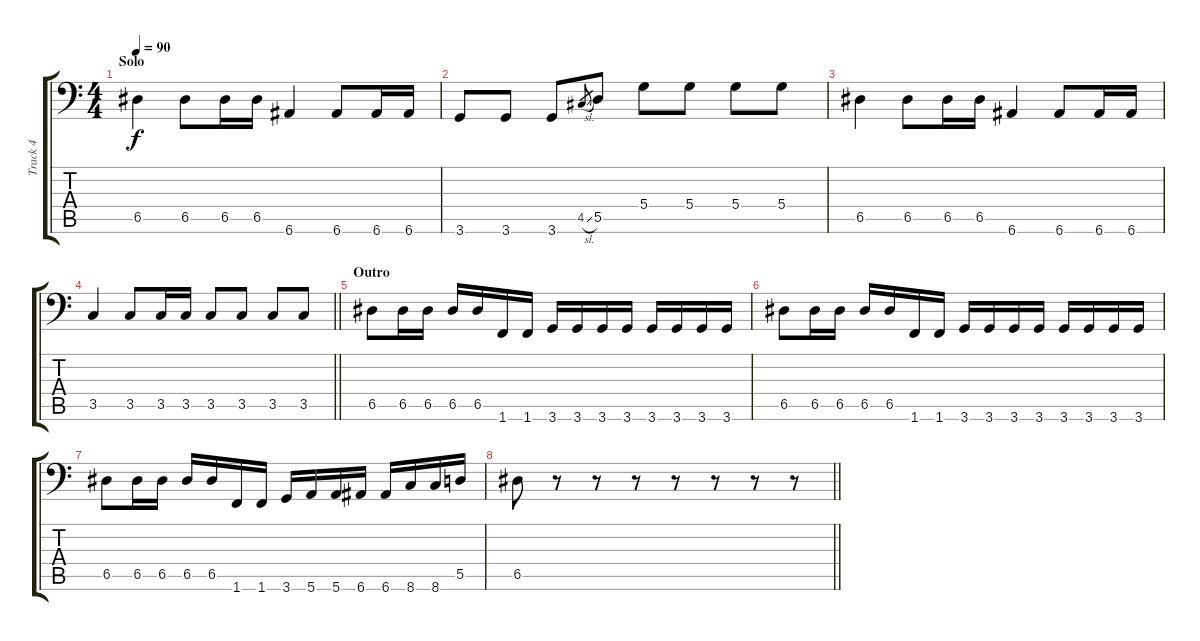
\track ("Track 4" "Track 4") {instrument electricbassfinger}
\staff {score tabs}
\tuning (E3 B2 G2 D2 A1 E1) {hide}
\ts (4 4)
\section ("" "Solo")
\tempo 90
\clef f4
\ks c
6.5.4{dy f} 6.5.8 6.5.16 6.5.16 6.6.4 6.6.8 6.6.16 6.6.16 |
3.6.8 3.6.8 3.6.8 4.5{sl}.8{gr} 5.5.8 5.4.8 5.4.8 5.4.8 5.4.8 |
6.5.4 6.5.8 6.5.16 6.5.16 6.6.4 6.6.8 6.6.16 6.6.16 |
\barLineRight lightlight
3.5.4 3.5.8 3.5.16 3.5.16 3.5.8 3.5.8 3.5.8 3.5.8 |
\section ("" "Outro")
6.5.8 6.5.16 6.5.16 6.5.16 6.5.16 1.6.16 1.6.16 3.6.16 3.6.16 3.6.16 3.6.16 3.6.16 3.6.16 3.6.16 3.6.16 |
6.5.8 6.5.16 6.5.16 6.5.16 6.5.16 1.6.16 1.6.16 3.6.16 3.6.16 3.6.16 3.6.16 3.6.16 3.6.16 3.6.16 3.6.16 |
6.5.8 6.5.16 6.5.16 6.5.16 6.5.16 1.6.16 1.6.16 3.6.16 5.6.16 5.6.16 6.6.16 6.6.16 8.6.16 8.6.16 5.5.16 |
\barLineRight lightlight
6.5.8 r.8 r.8 r.8 r.8 r.8 r.8 r.8
